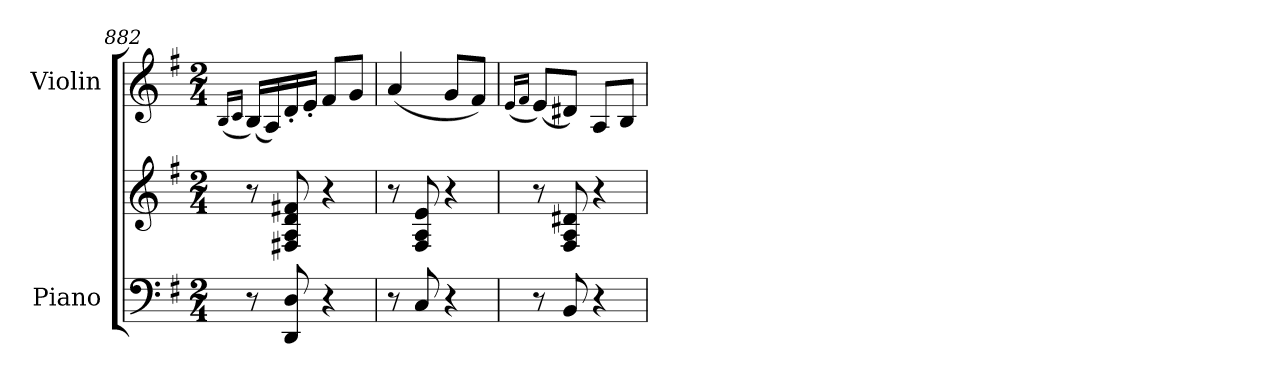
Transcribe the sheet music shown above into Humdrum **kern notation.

**kern	**kern	**kern
*part2	*part2	*part1
*staff3	*staff2	*staff1
*I"Piano	*	*I"Violin
*I'Pno.	*	*I'Vln.
*clefF4	*clefG2	*clefG2
*k[f#]	*k[f#]	*k[f#]
*M2/4	*M2/4	*M2/4
=882	=882	=882
.	.	(16qB/LL
.	.	16qc/JJ
8r	8r	(16B/LL)
.	.	16A/)
8DD/ 8D/	8F#X/ 8A/ 8d/ 8f#X/	16d'/
.	.	16e'/JJ
4r	4r	8f#/L
.	.	8g/J
=883	=883	=883
8r	8r	(4a/
8C/	8F#/ 8A/ 8e/	.
4r	4r	8g/L
.	.	8f#/J)
=884	=884	=884
.	.	(16qe/LL
.	.	16qf#/JJ
8r	8r	(8e/L)
8BB/	8F#/ 8A/ 8d#X/	8d#X/J)
4r	4r	8A/L
.	.	8B/J
=	=	=
*-	*-	*-
